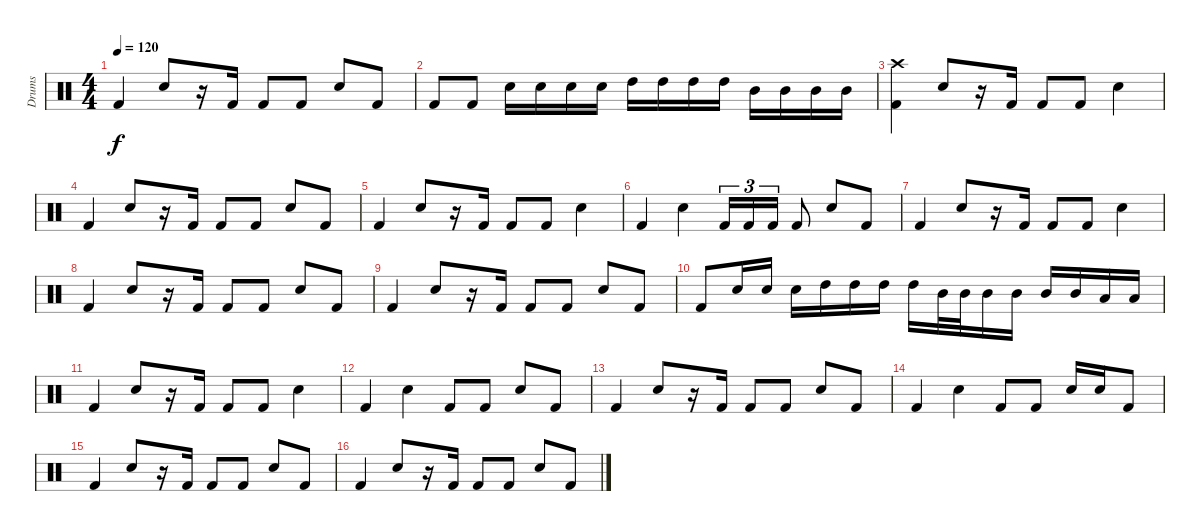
\track ("Drums" "Drums") {instrument percussion}
\staff {score}
\articulation defaults
\ts (4 4)
\tempo 120
\clef neutral
\ks c "Kick (hit) 2".4{dy f} "Electric Snare (hit)".8
r.16 "Kick (hit) 2".16 "Kick (hit) 2".8 "Kick (hit) 2".8 "Electric Snare (hit)".8 "Kick (hit) 2".8 |
"Kick (hit) 2".8 "Kick (hit) 2".8 "Electric Snare (hit)".16 "Electric Snare (hit)".16 "Electric Snare (hit)".16 "Electric Snare (hit)".16 "High Tom (hit)".16 "High Tom (hit)".16 "High Tom (hit)".16 "High Tom (hit)".16 "Mid Tom (hit)".16 "Mid Tom (hit)".16 "Mid Tom (hit)".16 "Mid Tom (hit)".16 |
("Crash high (hit)" "Kick (hit) 2").4 "Electric Snare (hit)".8 r.16 "Kick (hit) 2".16 "Kick (hit) 2".8 "Kick (hit) 2".8 "Electric Snare (hit)".4 |
"Kick (hit) 2".4 "Electric Snare (hit)".8 r.16 "Kick (hit) 2".16 "Kick (hit) 2".8 "Kick (hit) 2".8 "Electric Snare (hit)".8 "Kick (hit) 2".8 |
"Kick (hit) 2".4 "Electric Snare (hit)".8 r.16 "Kick (hit) 2".16 "Kick (hit) 2".8 "Kick (hit) 2".8 "Electric Snare (hit)".4 |
"Kick (hit) 2".4 "Electric Snare (hit)".4 "Kick (hit) 2".16{tu (3 2)} "Kick (hit) 2".16{tu (3 2)} "Kick (hit) 2".16{tu (3 2)} "Kick (hit) 2".8 "Electric Snare (hit)".8 "Kick (hit) 2".8 |
"Kick (hit) 2".4 "Electric Snare (hit)".8 r.16 "Kick (hit) 2".16 "Kick (hit) 2".8 "Kick (hit) 2".8 "Electric Snare (hit)".4 |
"Kick (hit) 2".4 "Electric Snare (hit)".8 r.16 "Kick (hit) 2".16 "Kick (hit) 2".8 "Kick (hit) 2".8 "Electric Snare (hit)".8 "Kick (hit) 2".8 |
"Kick (hit) 2".4 "Electric Snare (hit)".8 r.16 "Kick (hit) 2".16 "Kick (hit) 2".8 "Kick (hit) 2".8 "Electric Snare (hit)".8 "Kick (hit) 2".8 |
"Kick (hit) 2".8 "Electric Snare (hit)".16 "Electric Snare (hit)".16 "Electric Snare (hit)".16 "High Tom (hit)".16 "High Tom (hit)".16 "High Tom (hit)".16 "High Tom (hit)".16 "Mid Tom (hit)".32 "Mid Tom (hit)".32 "Mid Tom (hit)".16 "Mid Tom (hit)".16 "Mid Tom (hit)".16 "Mid Tom (hit)".16 "Low Tom (hit)".16 "Low Tom (hit)".16 |
"Kick (hit) 2".4 "Electric Snare (hit)".8 r.16 "Kick (hit) 2".16 "Kick (hit) 2".8 "Kick (hit) 2".8 "Electric Snare (hit)".4 |
"Kick (hit) 2".4 "Electric Snare (hit)".4 "Kick (hit) 2".8 "Kick (hit) 2".8 "Electric Snare (hit)".8 "Kick (hit) 2".8 |
"Kick (hit) 2".4 "Electric Snare (hit)".8 r.16 "Kick (hit) 2".16 "Kick (hit) 2".8 "Kick (hit) 2".8 "Electric Snare (hit)".8 "Kick (hit) 2".8 |
"Kick (hit) 2".4 "Electric Snare (hit)".4 "Kick (hit) 2".8 "Kick (hit) 2".8 "Electric Snare (hit)".16 "Electric Snare (hit)".16 "Kick (hit) 2".8 |
"Kick (hit) 2".4 "Electric Snare (hit)".8 r.16 "Kick (hit) 2".16 "Kick (hit) 2".8 "Kick (hit) 2".8 "Electric Snare (hit)".8 "Kick (hit) 2".8 |
"Kick (hit) 2".4 "Electric Snare (hit)".8 r.16 "Kick (hit) 2".16 "Kick (hit) 2".8 "Kick (hit) 2".8 "Electric Snare (hit)".8 "Kick (hit) 2".8
